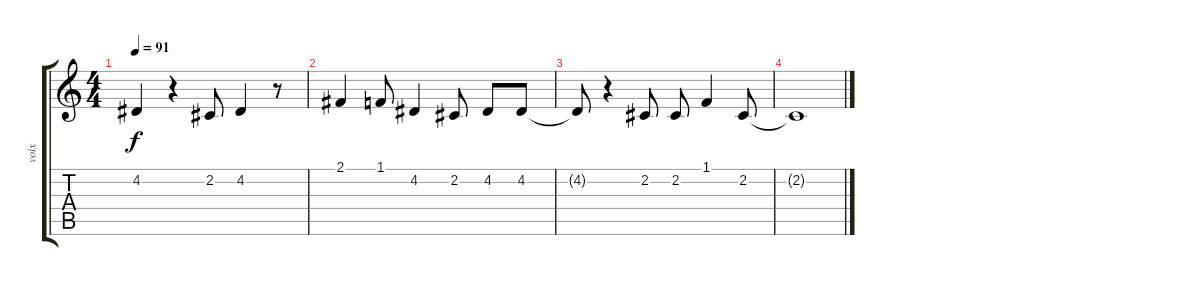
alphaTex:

\track ("voix" "voix") {instrument choiraahs}
\staff {score tabs}
\tuning (E4 B3 G3 D3 A2 E2) {hide}
\ts (4 4)
\tempo 91
\clef g2
\ks c
4.2{t}.4{dy f} r.4 2.2.8 4.2.4 r.8 |
2.1.4 1.1.8 4.2.4 2.2.8 4.2.8 4.2.8 |
4.2{t}.8 r.4 2.2.8 2.2.8 1.1.4 2.2.8 |
2.2{t}.1
